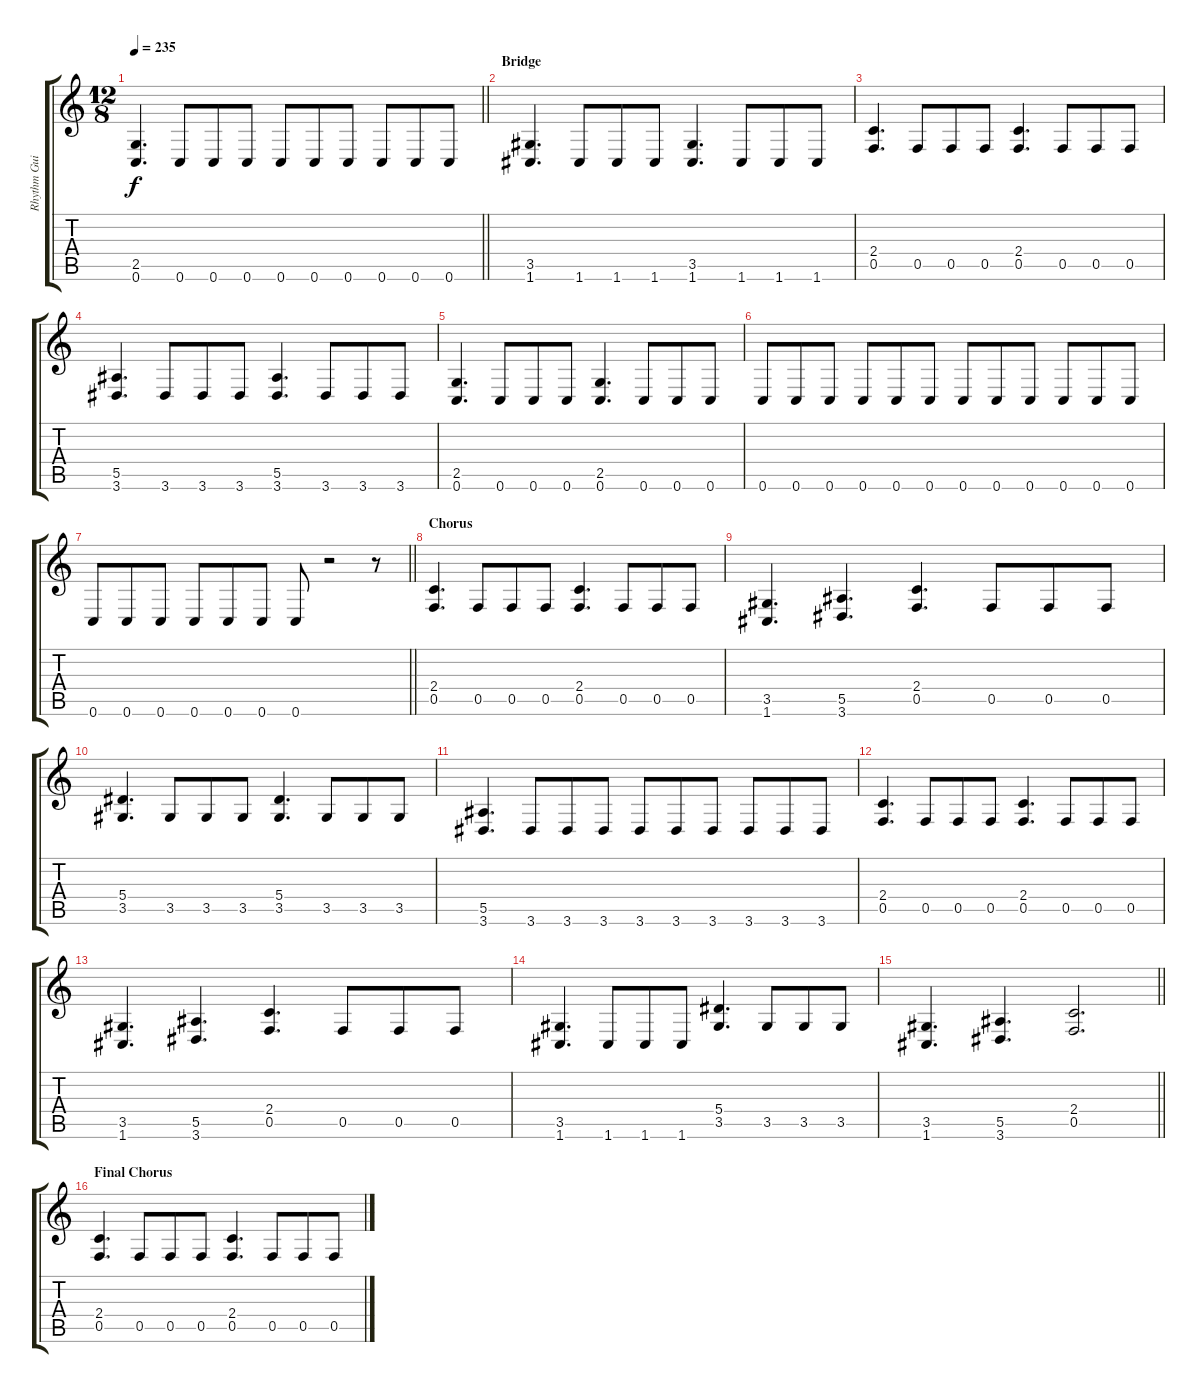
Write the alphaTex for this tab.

\track ("Rhythm Guitar" "Rhythm Gui") {instrument distortionguitar}
\staff {score tabs}
\tuning (C4 G3 Eb3 Bb2 F2 C2) {hide}
\ts (12 8)
\tempo 235
\clef g2
\barLineRight lightlight
\ks c
(2.5 0.6).4{d dy f} 0.6.8 0.6.8 0.6.8 0.6.8 0.6.8 0.6.8 0.6.8 0.6.8 0.6.8 |
\section ("" "Bridge")
(3.5 1.6).4{d} 1.6.8 1.6.8 1.6.8 (3.5 1.6).4{d} 1.6.8 1.6.8 1.6.8 |
(2.4 0.5).4{d} 0.5.8 0.5.8 0.5.8 (2.4 0.5).4{d} 0.5.8 0.5.8 0.5.8 |
(5.5 3.6).4{d} 3.6.8 3.6.8 3.6.8 (5.5 3.6).4{d} 3.6.8 3.6.8 3.6.8 |
(2.5 0.6).4{d} 0.6.8 0.6.8 0.6.8 (2.5 0.6).4{d} 0.6.8 0.6.8 0.6.8 |
0.6.8 0.6.8 0.6.8 0.6.8 0.6.8 0.6.8 0.6.8 0.6.8 0.6.8 0.6.8 0.6.8 0.6.8 |
\barLineRight lightlight
0.6.8 0.6.8 0.6.8 0.6.8 0.6.8 0.6.8 0.6.8 r.2 r.8 |
\section ("" "Chorus")
(2.4 0.5).4{d} 0.5.8 0.5.8 0.5.8 (2.4 0.5).4{d} 0.5.8 0.5.8 0.5.8 |
(3.5 1.6).4{d} (5.5 3.6).4{d} (2.4 0.5).4{d} 0.5.8 0.5.8 0.5.8 |
(5.4 3.5).4{d} 3.5.8 3.5.8 3.5.8 (5.4 3.5).4{d} 3.5.8 3.5.8 3.5.8 |
(5.5 3.6).4{d} 3.6.8 3.6.8 3.6.8 3.6.8 3.6.8 3.6.8 3.6.8 3.6.8 3.6.8 |
(2.4 0.5).4{d} 0.5.8 0.5.8 0.5.8 (2.4 0.5).4{d} 0.5.8 0.5.8 0.5.8 |
(3.5 1.6).4{d} (5.5 3.6).4{d} (2.4 0.5).4{d} 0.5.8 0.5.8 0.5.8 |
(3.5 1.6).4{d} 1.6.8 1.6.8 1.6.8 (5.4 3.5).4{d} 3.5.8 3.5.8 3.5.8 |
\barLineRight lightlight
(3.5 1.6).4{d} (5.5 3.6).4{d} (2.4 0.5).2{d} |
\section ("" "Final Chorus")
(2.4 0.5).4{d} 0.5.8 0.5.8 0.5.8 (2.4 0.5).4{d} 0.5.8 0.5.8 0.5.8
